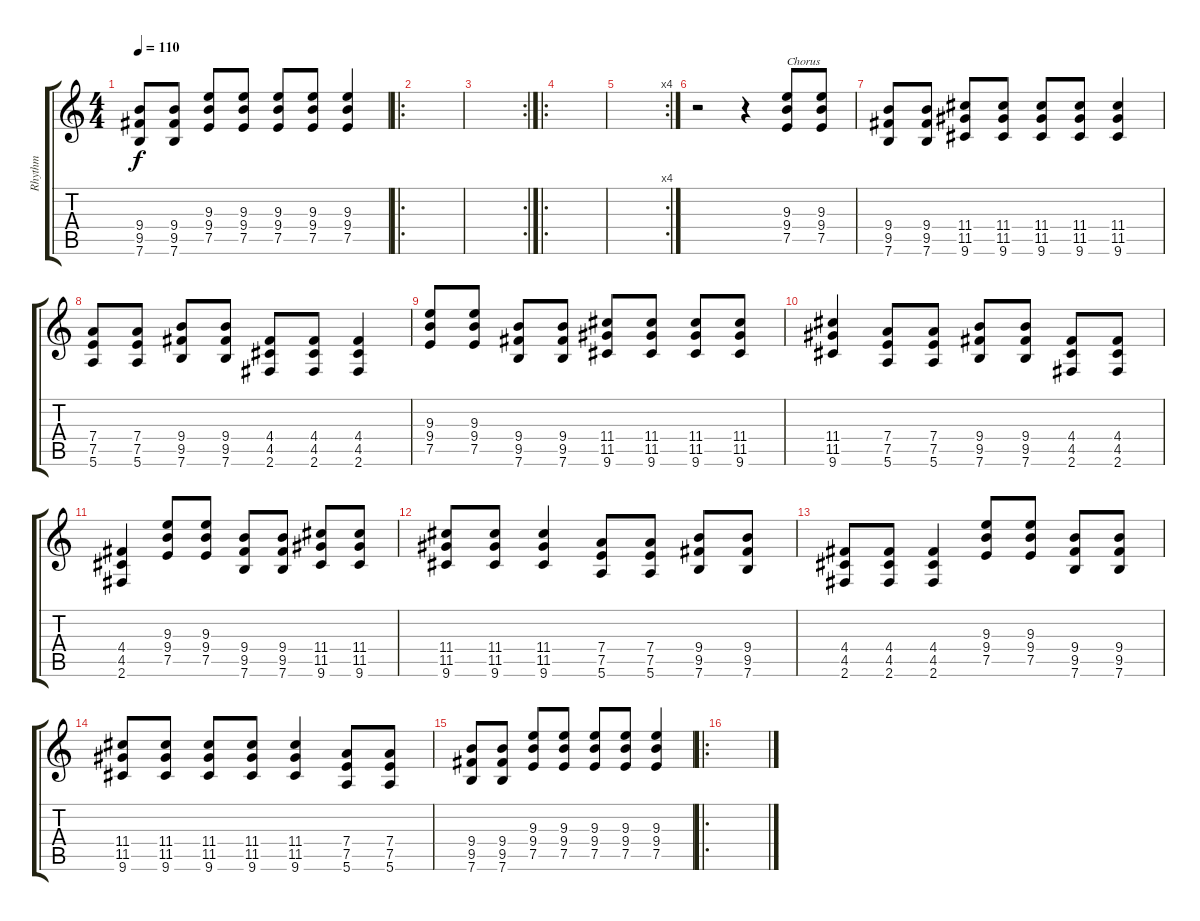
\track ("Rhythm" "Rhythm") {instrument electricguitarmuted}
\staff {score tabs}
\tuning (E4 B3 G3 D3 A2 E2) {hide}
\ts (4 4)
\tempo 110
\clef g2
\ks c
(9.4 9.5 7.6).8{dy f} (9.4 9.5 7.6).8 (9.3 9.4 7.5).8 (9.3 9.4 7.5).8 (9.3 9.4 7.5).8 (9.3 9.4 7.5).8 (9.3 9.4 7.5).4 |
\ro
|
\rc 2
|
\ro
|
\rc 4
|
r.2 r.4 (9.3 9.4 7.5).8{txt "Chorus"} (9.3 9.4 7.5).8 |
(9.4 9.5 7.6).8 (9.4 9.5 7.6).8 (11.4 11.5 9.6).8 (11.4 11.5 9.6).8 (11.4 11.5 9.6).8 (11.4 11.5 9.6).8 (11.4 11.5 9.6).4 |
(7.4 7.5 5.6).8 (7.4 7.5 5.6).8 (9.4 9.5 7.6).8 (9.4 9.5 7.6).8 (4.4 4.5 2.6).8 (4.4 4.5 2.6).8 (4.4 4.5 2.6).4 |
(9.3 9.4 7.5).8 (9.3 9.4 7.5).8 (9.4 9.5 7.6).8 (9.4 9.5 7.6).8 (11.4 11.5 9.6).8 (11.4 11.5 9.6).8 (11.4 11.5 9.6).8 (11.4 11.5 9.6).8 |
(11.4 11.5 9.6).4 (7.4 7.5 5.6).8 (7.4 7.5 5.6).8 (9.4 9.5 7.6).8 (9.4 9.5 7.6).8 (4.4 4.5 2.6).8 (4.4 4.5 2.6).8 |
(4.4 4.5 2.6).4 (9.3 9.4 7.5).8 (9.3 9.4 7.5).8 (9.4 9.5 7.6).8 (9.4 9.5 7.6).8 (11.4 11.5 9.6).8 (11.4 11.5 9.6).8 |
(11.4 11.5 9.6).8 (11.4 11.5 9.6).8 (11.4 11.5 9.6).4 (7.4 7.5 5.6).8 (7.4 7.5 5.6).8 (9.4 9.5 7.6).8 (9.4 9.5 7.6).8 |
(4.4 4.5 2.6).8 (4.4 4.5 2.6).8 (4.4 4.5 2.6).4 (9.3 9.4 7.5).8 (9.3 9.4 7.5).8 (9.4 9.5 7.6).8 (9.4 9.5 7.6).8 |
(11.4 11.5 9.6).8 (11.4 11.5 9.6).8 (11.4 11.5 9.6).8 (11.4 11.5 9.6).8 (11.4 11.5 9.6).4 (7.4 7.5 5.6).8 (7.4 7.5 5.6).8 |
(9.4 9.5 7.6).8 (9.4 9.5 7.6).8 (9.3 9.4 7.5).8 (9.3 9.4 7.5).8 (9.3 9.4 7.5).8 (9.3 9.4 7.5).8 (9.3 9.4 7.5).4 |
\ro
